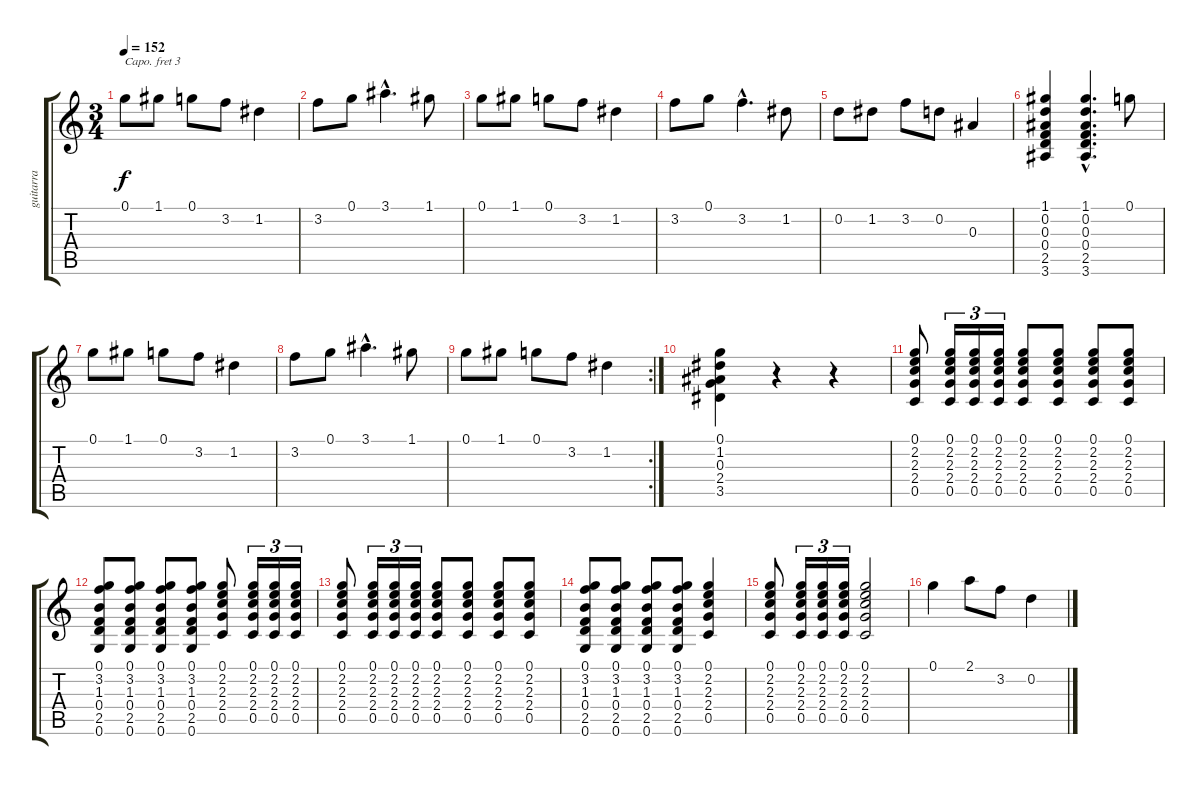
\track ("guitarra" "guitarra") {instrument acousticguitarnylon}
\staff {score tabs}
\capo 3
\tuning (E4 B3 G3 D3 A2 E2) {hide}
\ts (3 4)
\tempo 152
\clef g2
\ks c
0.1.8{dy f} 1.1.8 0.1.8 3.2.8 1.2.4 |
3.2.8 0.1.8 3.1{hac}.4{d} 1.1.8 |
0.1.8 1.1.8 0.1.8 3.2.8 1.2.4 |
3.2.8 0.1.8 3.2{hac}.4{d} 1.2.8 |
0.2.8 1.2.8 3.2.8 0.2.8 0.3.4 |
(1.1 0.2 0.3 0.4 2.5 3.6).4 (1.1{hac} 0.2{hac} 0.3{hac} 0.4{hac} 2.5{hac} 3.6{hac}).4{d} 0.1.8 |
0.1.8 1.1.8 0.1.8 3.2.8 1.2.4 |
3.2.8 0.1.8 3.1{hac}.4{d} 1.1.8 |
\rc 2
0.1.8 1.1.8 0.1.8 3.2.8 1.2.4 |
(0.1 1.2 0.3 2.4 3.5).4 r.4 r.4 |
(0.1 2.2 2.3 2.4 0.5).8 (0.1 2.2 2.3 2.4 0.5).16{tu (3 2)} (0.1 2.2 2.3 2.4 0.5).16{tu (3 2)} (0.1 2.2 2.3 2.4 0.5).16{tu (3 2)} (0.1 2.2 2.3 2.4 0.5).8 (0.1 2.2 2.3 2.4 0.5).8 (0.1 2.2 2.3 2.4 0.5).8 (0.1 2.2 2.3 2.4 0.5).8 |
(0.1 3.2 1.3 0.4 2.5 0.6).8 (0.1 3.2 1.3 0.4 2.5 0.6).8 (0.1 3.2 1.3 0.4 2.5 0.6).8 (0.1 3.2 1.3 0.4 2.5 0.6).8 (0.1 2.2 2.3 2.4 0.5).8 (0.1 2.2 2.3 2.4 0.5).16{tu (3 2)} (0.1 2.2 2.3 2.4 0.5).16{tu (3 2)} (0.1 2.2 2.3 2.4 0.5).16{tu (3 2)} |
(0.1 2.2 2.3 2.4 0.5).8 (0.1 2.2 2.3 2.4 0.5).16{tu (3 2)} (0.1 2.2 2.3 2.4 0.5).16{tu (3 2)} (0.1 2.2 2.3 2.4 0.5).16{tu (3 2)} (0.1 2.2 2.3 2.4 0.5).8 (0.1 2.2 2.3 2.4 0.5).8 (0.1 2.2 2.3 2.4 0.5).8 (0.1 2.2 2.3 2.4 0.5).8 |
(0.1 3.2 1.3 0.4 2.5 0.6).8 (0.1 3.2 1.3 0.4 2.5 0.6).8 (0.1 3.2 1.3 0.4 2.5 0.6).8 (0.1 3.2 1.3 0.4 2.5 0.6).8 (0.1 2.2 2.3 2.4 0.5).4 |
(0.1 2.2 2.3 2.4 0.5).8 (0.1 2.2 2.3 2.4 0.5).16{tu (3 2)} (0.1 2.2 2.3 2.4 0.5).16{tu (3 2)} (0.1 2.2 2.3 2.4 0.5).16{tu (3 2)} (0.1 2.2 2.3 2.4 0.5).2 |
0.1.4 2.1.8 3.2.8 0.2.4
